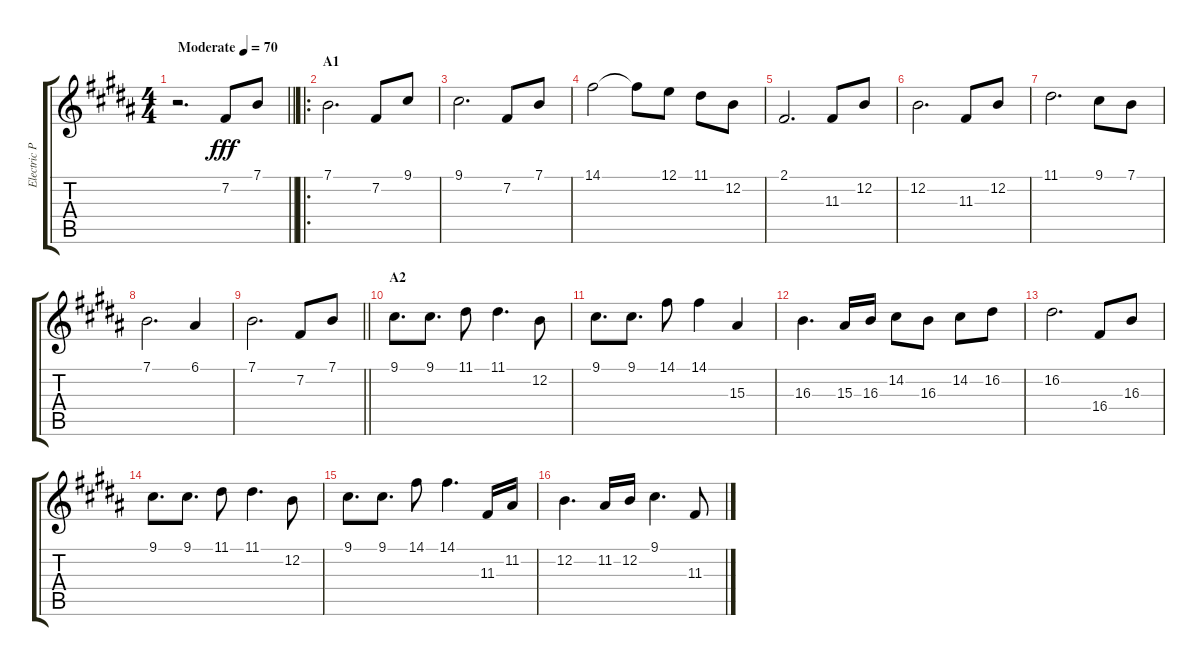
\track ("Electric Piano" "Electric P") {instrument electricgrandpiano}
\staff {score tabs}
\tuning (E4 B3 G3 D3 A2 E2) {hide}
\ts (4 4)
\section ("" "")
\tempo (70 "Moderate")
\clef g2
\barLineRight lightlight
\ks b
r.2{d dy fff instrument electricgrandpiano} 7.2.8 7.1.8 |
\ro
\section ("" "A1")
7.1.2{d} 7.2.8 9.1.8 |
9.1.2{d} 7.2.8 7.1.8 |
14.1.2 14.1{t}.8 12.1.8 11.1.8 12.2.8 |
2.1.2{d} 11.3.8 12.2.8 |
12.2.2{d} 11.3.8 12.2.8 |
11.1.2{d} 9.1.8 7.1.8 |
7.1.2{d} 6.1.4 |
\barLineRight lightlight
7.1.2{d} 7.2.8 7.1.8 |
\section ("" "A2")
9.1.8{d} 9.1.8{d} 11.1.8 11.1.4{d} 12.2.8 |
9.1.8{d} 9.1.8{d} 14.1.8 14.1.4 15.3.4 |
16.3.4{d} 15.3.16 16.3.16 14.2.8 16.3.8 14.2.8 16.2.8 |
16.2.2{d} 16.4.8 16.3.8 |
9.1.8{d} 9.1.8{d} 11.1.8 11.1.4{d} 12.2.8 |
9.1.8{d} 9.1.8{d} 14.1.8 14.1.4{d} 11.3.16 11.2.16 |
12.2.4{d} 11.2.16 12.2.16 9.1.4{d} 11.3.8
